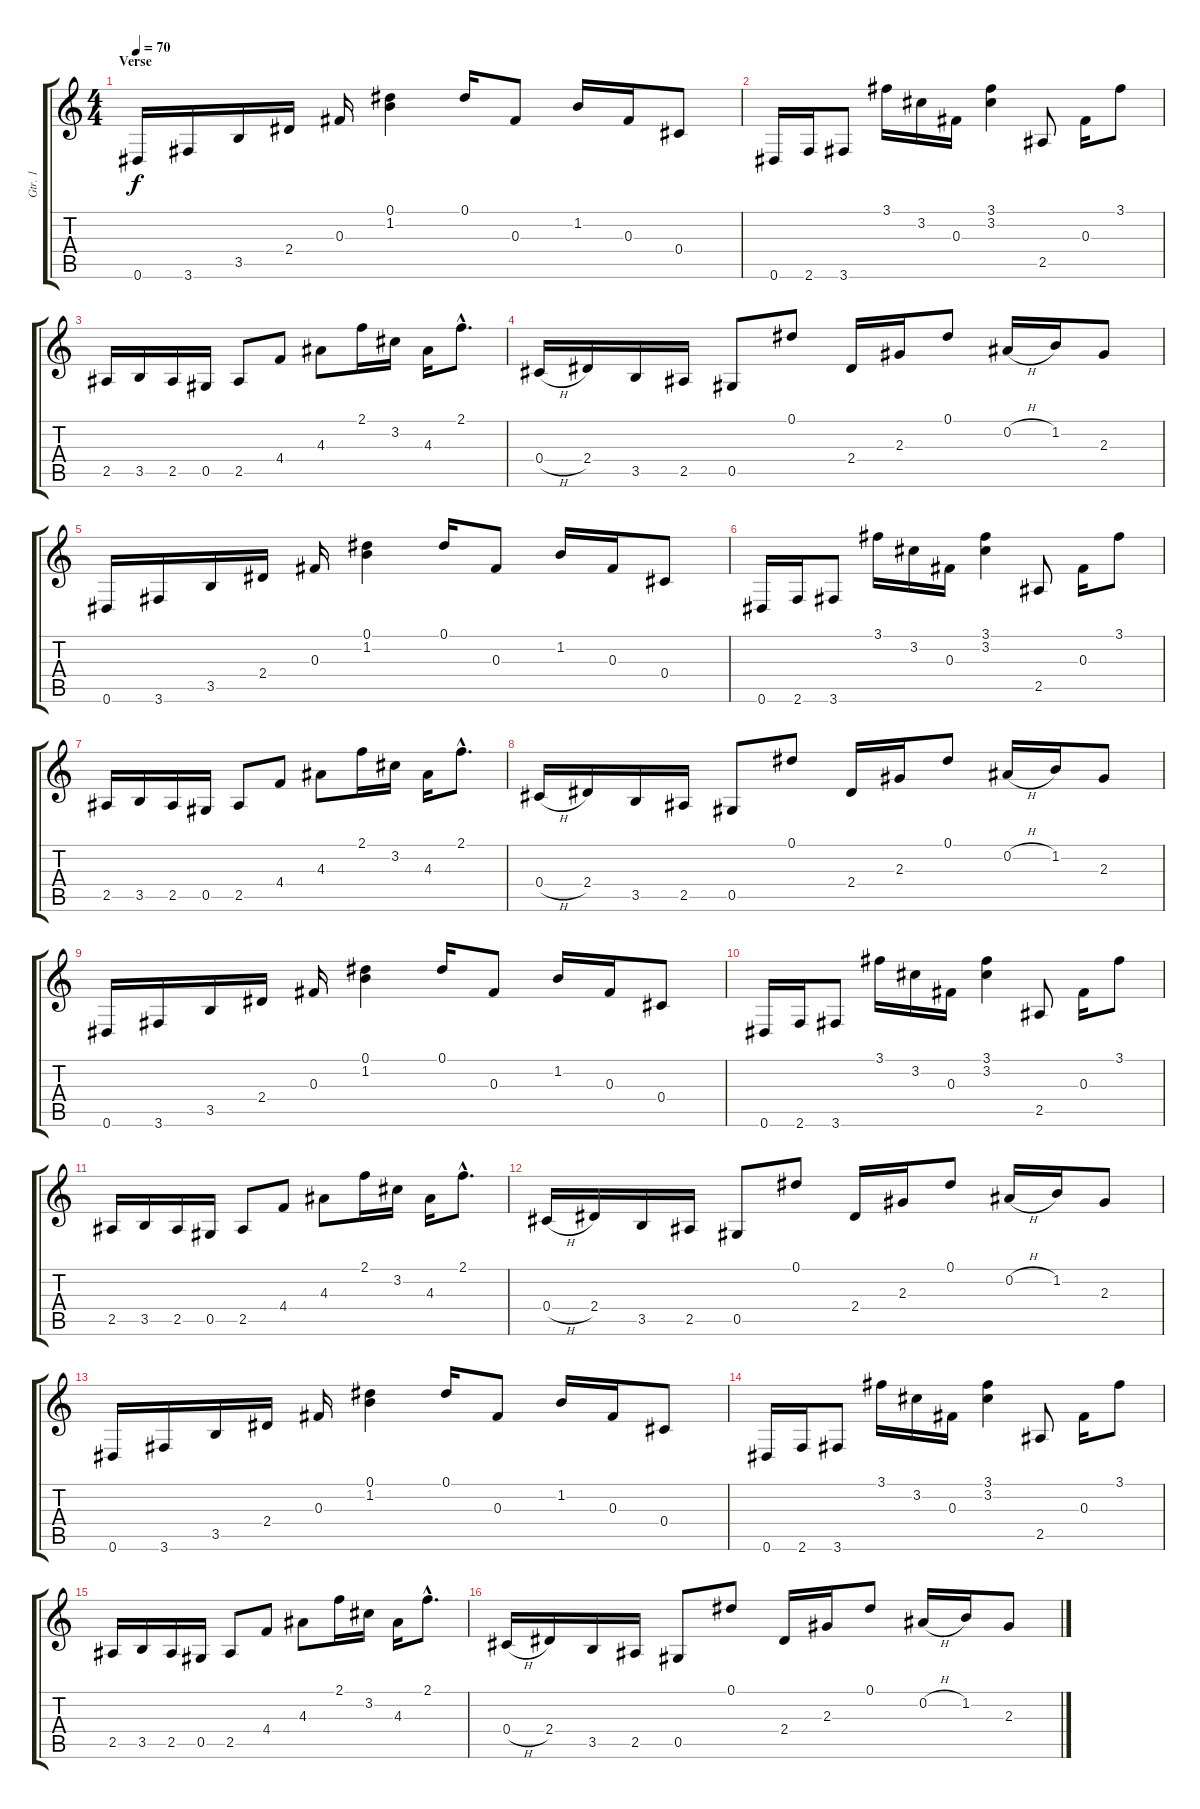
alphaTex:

\track ("Gtr. 1" "Gtr. 1") {instrument acousticguitarsteel}
\staff {score tabs}
\tuning (Eb4 Bb3 Gb3 Db3 Ab2 Eb2) {hide}
\ts (4 4)
\section ("" "Verse")
\tempo 70
\clef g2
\ks c
0.6.16{dy f} 3.6.16 3.5.16 2.4.16 0.3.16 (0.1 1.2).4 0.1.16 0.3.8 1.2.16 0.3.16 0.4.8 |
0.6.16 2.6.16 3.6.8 3.1.16 3.2.16 0.3.16 (3.1 3.2).4 2.5.8 0.3.16 3.1.8 |
2.5.16 3.5.16 2.5.16 0.5.16 2.5.8 4.4.8 4.3.8 2.1.16 3.2.16 4.3.16 2.1{hac}.8{d} |
0.4{h}.16 2.4.16 3.5.16 2.5.16 0.5.8 0.1.8 2.4.16 2.3.16 0.1.8 0.2{h}.16 1.2.16 2.3.8 |
0.6.16 3.6.16 3.5.16 2.4.16 0.3.16 (0.1 1.2).4 0.1.16 0.3.8 1.2.16 0.3.16 0.4.8 |
0.6.16 2.6.16 3.6.8 3.1.16 3.2.16 0.3.16 (3.1 3.2).4 2.5.8 0.3.16 3.1.8 |
2.5.16 3.5.16 2.5.16 0.5.16 2.5.8 4.4.8 4.3.8 2.1.16 3.2.16 4.3.16 2.1{hac}.8{d} |
0.4{h}.16 2.4.16 3.5.16 2.5.16 0.5.8 0.1.8 2.4.16 2.3.16 0.1.8 0.2{h}.16 1.2.16 2.3.8 |
0.6.16 3.6.16 3.5.16 2.4.16 0.3.16 (0.1 1.2).4 0.1.16 0.3.8 1.2.16 0.3.16 0.4.8 |
0.6.16 2.6.16 3.6.8 3.1.16 3.2.16 0.3.16 (3.1 3.2).4 2.5.8 0.3.16 3.1.8 |
2.5.16 3.5.16 2.5.16 0.5.16 2.5.8 4.4.8 4.3.8 2.1.16 3.2.16 4.3.16 2.1{hac}.8{d} |
0.4{h}.16 2.4.16 3.5.16 2.5.16 0.5.8 0.1.8 2.4.16 2.3.16 0.1.8 0.2{h}.16 1.2.16 2.3.8 |
0.6.16 3.6.16 3.5.16 2.4.16 0.3.16 (0.1 1.2).4 0.1.16 0.3.8 1.2.16 0.3.16 0.4.8 |
0.6.16 2.6.16 3.6.8 3.1.16 3.2.16 0.3.16 (3.1 3.2).4 2.5.8 0.3.16 3.1.8 |
2.5.16 3.5.16 2.5.16 0.5.16 2.5.8 4.4.8 4.3.8 2.1.16 3.2.16 4.3.16 2.1{hac}.8{d} |
0.4{h}.16 2.4.16 3.5.16 2.5.16 0.5.8 0.1.8 2.4.16 2.3.16 0.1.8 0.2{h}.16 1.2.16 2.3.8
